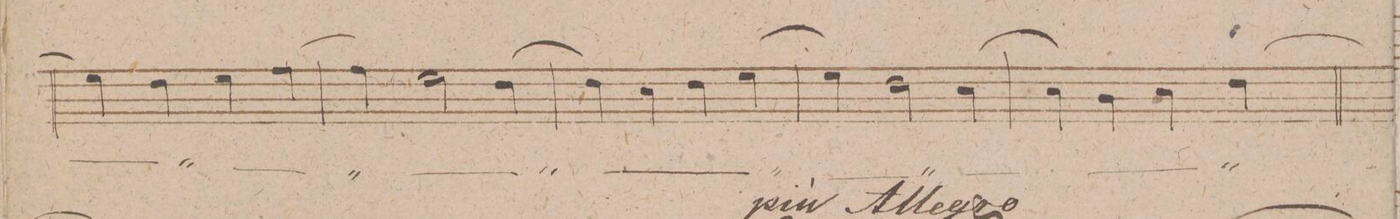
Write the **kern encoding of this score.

**kern	**text	**dynam
*I"Soprano.	*	*
*clefC1	*	*
*k[f#c#g#d#]	*	*
*met(c)	*	*
*M4/4	*	*
4cc#\]	.	.
4b\	.	.
4cc#\	.	.
[4dd#\	.	.
=43	=43	=43
4dd#\]	.	.
2cc#\	.	.
[4b\	.	.
=44	=44	=44
4b\]	.	.
4a\	.	.
4b\	.	.
[4cc#\	.	.
=45	=45	=45
4cc#\]	.	.
2b\	.	.
[4a\	.	.
=46	=46	=46
4a\]	.	.
4g#\	.	.
4a\	.	.
[4b\	.	.
=47	=47	=47
*-	*-	*-
